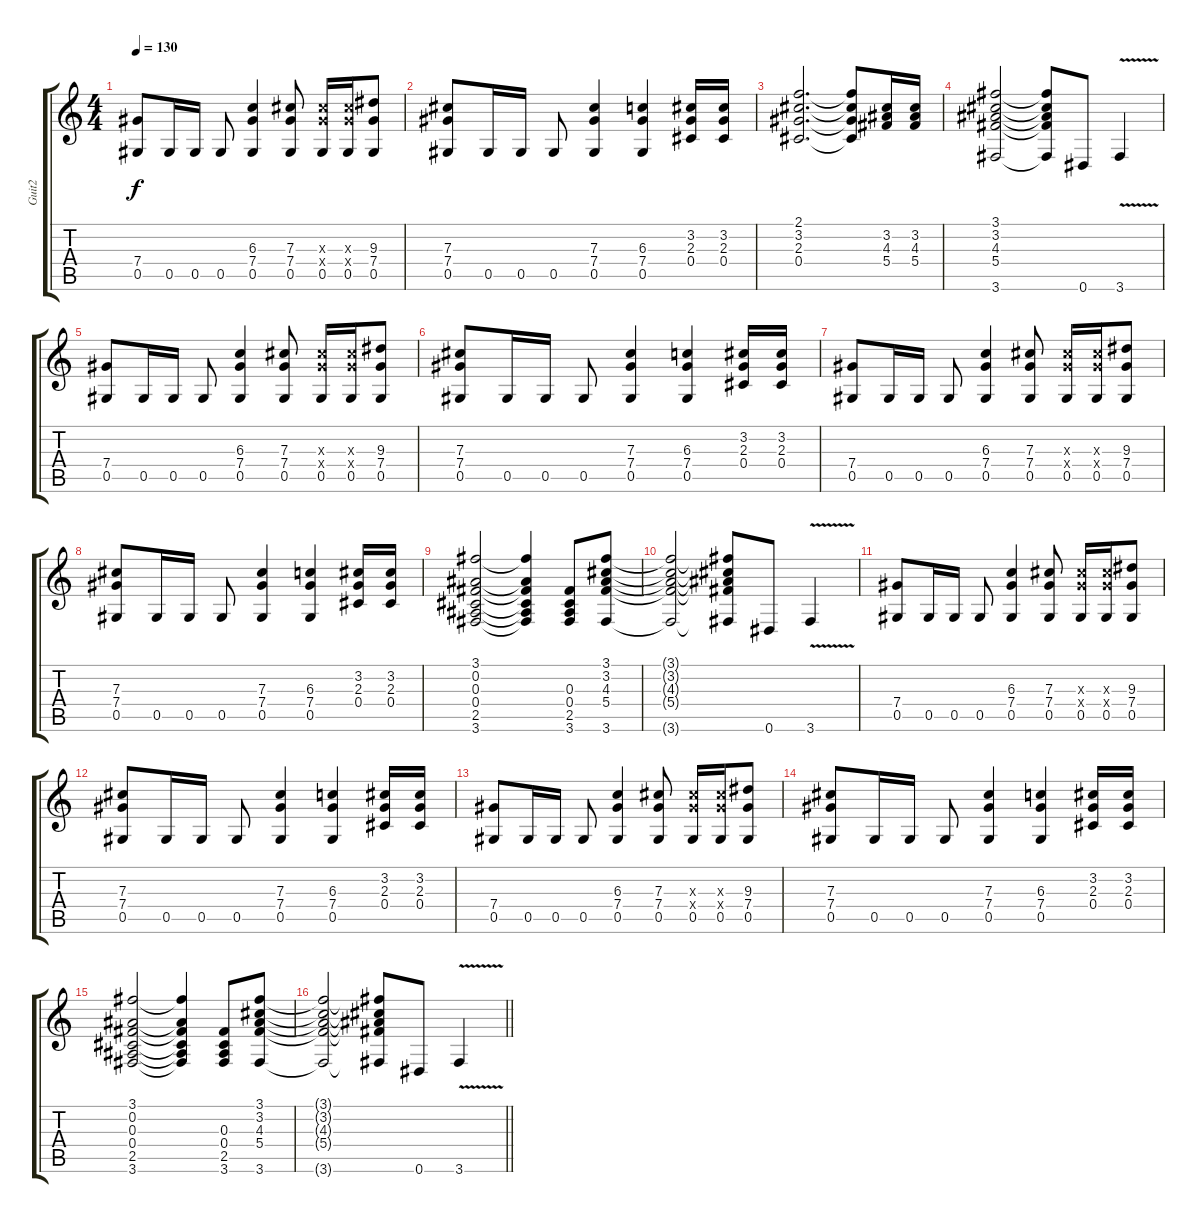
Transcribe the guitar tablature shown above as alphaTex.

\track ("Guit2" "Guit2") {instrument overdrivenguitar}
\staff {score tabs}
\tuning (Eb4 Bb3 Gb3 Db3 Ab2 Eb2) {hide}
\ts (4 4)
\tempo 130
\clef g2
\ks c
(7.4 0.5).8{dy f} 0.5.16 0.5.16 0.5.8 (6.3 7.4 0.5).4 (7.3 7.4 0.5).8 (7.3{x} 7.4{x} 0.5).16 (7.3{x} 7.4{x} 0.5).16 (9.3 7.4 0.5).8 |
(7.3 7.4 0.5).8 0.5.16 0.5.16 0.5.8 (7.3 7.4 0.5).4 (6.3 7.4 0.5).4 (3.2 2.3 0.4).16 (3.2 2.3 0.4).16 |
(2.1 3.2 2.3 0.4).2{d} (2.1{t} 3.2{t} 2.3{t} 0.4{t}).8 (3.2 4.3 5.4).16 (3.2 4.3 5.4).16 |
(3.1 3.2 4.3 5.4 3.6).2 (3.1{t} 3.2{t} 4.3{t} 5.4{t} 3.6{t}).8 0.6.8 3.6{v}.4 |
(7.4 0.5).8 0.5.16 0.5.16 0.5.8 (6.3 7.4 0.5).4 (7.3 7.4 0.5).8 (7.3{x} 7.4{x} 0.5).16 (7.3{x} 7.4{x} 0.5).16 (9.3 7.4 0.5).8 |
(7.3 7.4 0.5).8 0.5.16 0.5.16 0.5.8 (7.3 7.4 0.5).4 (6.3 7.4 0.5).4 (3.2 2.3 0.4).16 (3.2 2.3 0.4).16 |
(7.4 0.5).8 0.5.16 0.5.16 0.5.8 (6.3 7.4 0.5).4 (7.3 7.4 0.5).8 (7.3{x} 7.4{x} 0.5).16 (7.3{x} 7.4{x} 0.5).16 (9.3 7.4 0.5).8 |
(7.3 7.4 0.5).8 0.5.16 0.5.16 0.5.8 (7.3 7.4 0.5).4 (6.3 7.4 0.5).4 (3.2 2.3 0.4).16 (3.2 2.3 0.4).16 |
(3.1 0.2 0.3 0.4 2.5 3.6).2 (3.1{t} 0.2{t} 0.3{t} 0.4{t} 2.5{t} 3.6{t}).4 (0.3 0.4 2.5 3.6).8 (3.1 3.2 4.3 5.4 3.6).8 |
(3.1{t} 3.2{t} 4.3{t} 5.4{t} 3.6{t}).2 (3.1{t} 3.2{t} 4.3{t} 5.4{t} 3.6{t}).8 0.6.8 3.6{v}.4 |
(7.4 0.5).8 0.5.16 0.5.16 0.5.8 (6.3 7.4 0.5).4 (7.3 7.4 0.5).8 (7.3{x} 7.4{x} 0.5).16 (7.3{x} 7.4{x} 0.5).16 (9.3 7.4 0.5).8 |
(7.3 7.4 0.5).8 0.5.16 0.5.16 0.5.8 (7.3 7.4 0.5).4 (6.3 7.4 0.5).4 (3.2 2.3 0.4).16 (3.2 2.3 0.4).16 |
(7.4 0.5).8 0.5.16 0.5.16 0.5.8 (6.3 7.4 0.5).4 (7.3 7.4 0.5).8 (7.3{x} 7.4{x} 0.5).16 (7.3{x} 7.4{x} 0.5).16 (9.3 7.4 0.5).8 |
(7.3 7.4 0.5).8 0.5.16 0.5.16 0.5.8 (7.3 7.4 0.5).4 (6.3 7.4 0.5).4 (3.2 2.3 0.4).16 (3.2 2.3 0.4).16 |
(3.1 0.2 0.3 0.4 2.5 3.6).2 (3.1{t} 0.2{t} 0.3{t} 0.4{t} 2.5{t} 3.6{t}).4 (0.3 0.4 2.5 3.6).8 (3.1 3.2 4.3 5.4 3.6).8 |
\barLineRight lightlight
(3.1{t} 3.2{t} 4.3{t} 5.4{t} 3.6{t}).2 (3.1{t} 3.2{t} 4.3{t} 5.4{t} 3.6{t}).8 0.6.8 3.6{v}.4
